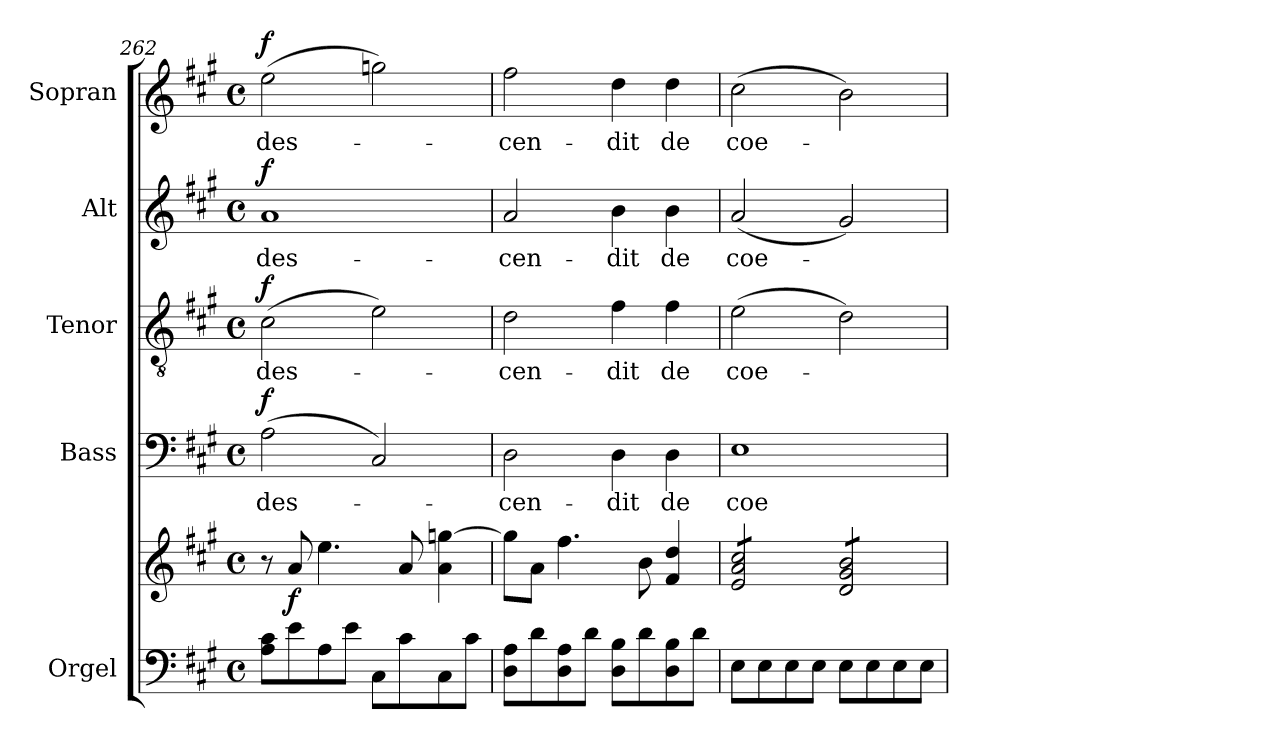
**kern	**kern	**dynam	**kern	**text	**dynam	**kern	**text	**dynam	**kern	**text	**dynam	**kern	**text	**dynam
*part5	*part5	*part5	*part4	*part4	*part4	*part3	*part3	*part3	*part2	*part2	*part2	*part1	*part1	*part1
*staff6	*staff5	*staff5/6	*staff4	*staff4	*staff4	*staff3	*staff3	*staff3	*staff2	*staff2	*staff2	*staff1	*staff1	*staff1
*I"Orgel	*	*	*I"Bass	*	*	*I"Tenor	*	*	*I"Alt	*	*	*I"Sopran	*	*
*I'Org.	*	*	*I'B.	*	*	*I'T.	*	*	*I'A.	*	*	*I'S.	*	*
*clefF4	*clefG2	*	*clefF4	*	*	*clefGv2	*	*	*clefG2	*	*	*clefG2	*	*
*k[f#c#g#]	*k[f#c#g#]	*	*k[f#c#g#]	*	*	*k[f#c#g#]	*	*	*k[f#c#g#]	*	*	*k[f#c#g#]	*	*
*A:	*A:	*	*A:	*	*	*A:	*	*	*A:	*	*	*A:	*	*
*M4/4	*M4/4	*	*M4/4	*	*	*M4/4	*	*	*M4/4	*	*	*M4/4	*	*
*met(c)	*met(c)	*	*met(c)	*	*	*met(c)	*	*	*met(c)	*	*	*met(c)	*	*
=262	=262	=262	=262	=262	=262	=262	=262	=262	=262	=262	=262	=262	=262	=262
!	!	!	!	!LO:LY:b	!LO:DY:a	!	!LO:LY:b	!LO:DY:a	!	!LO:LY:b	!LO:DY:a	!	!LO:LY:b	!LO:DY:a
8A\ 8c#\L	8r	.	(>2A\	des-	f	(>2c#\	des-	f	1a	des-	f	(>2ee\	des-	f
!	!	!LO:DY:b	!	!	!	!	!	!	!	!	!	!	!	!
8e\	8a/	f	.	.	.	.	.	.	.	.	.	.	.	.
8A\	4.ee\	.	.	.	.	.	.	.	.	.	.	.	.	.
8e\J	.	.	.	.	.	.	.	.	.	.	.	.	.	.
8C#\L	.	.	2C#/)	.	.	2e\)	.	.	.	.	.	2ggn\)	.	.
8c#\	8a/	.	.	.	.	.	.	.	.	.	.	.	.	.
8C#\	4a\ [4ggn\	.	.	.	.	.	.	.	.	.	.	.	.	.
8c#\J	.	.	.	.	.	.	.	.	.	.	.	.	.	.
=263	=263	=263	=263	=263	=263	=263	=263	=263	=263	=263	=263	=263	=263	=263
!	!	!	!	!LO:LY:b	!	!	!LO:LY:b	!	!	!LO:LY:b	!	!	!LO:LY:b	!
8D\ 8A\L	8gg\L]	.	2D\	-cen-	.	2d\	-cen-	.	2a/	-cen-	.	2ff#\	-cen-	.
8d\	8a\J	.	.	.	.	.	.	.	.	.	.	.	.	.
8D\ 8A\	4.ff#\	.	.	.	.	.	.	.	.	.	.	.	.	.
8d\J	.	.	.	.	.	.	.	.	.	.	.	.	.	.
!	!	!	!	!LO:LY:b	!	!	!LO:LY:b	!	!	!LO:LY:b	!	!	!LO:LY:b	!
8D\ 8B\L	.	.	4D\	-dit	.	4f#\	-dit	.	4b\	-dit	.	4dd\	-dit	.
8d\	8b\	.	.	.	.	.	.	.	.	.	.	.	.	.
!	!	!	!	!LO:LY:b	!	!	!LO:LY:b	!	!	!LO:LY:b	!	!	!LO:LY:b	!
8D\ 8B\	4f#/ 4dd/	.	4D\	de	.	4f#\	de	.	4b\	de	.	4dd\	de	.
8d\J	.	.	.	.	.	.	.	.	.	.	.	.	.	.
=264	=264	=264	=264	=264	=264	=264	=264	=264	=264	=264	=264	=264	=264	=264
!	!	!	!	!LO:LY:b	!	!	!LO:LY:b	!	!	!LO:LY:b	!	!	!LO:LY:b	!
*	*tremolo	*	*	*	*	*	*	*	*	*	*	*	*	*
8E\L	8e/ 8a/ 8cc#/L	.	1E	coe-	.	(>2e\	coe-	.	(<2a/	coe-	.	(>2cc#\	coe-	.
8E\	8e/ 8a/ 8cc#/	.	.	.	.	.	.	.	.	.	.	.	.	.
8E\	8e/ 8a/ 8cc#/	.	.	.	.	.	.	.	.	.	.	.	.	.
8E\J	8e/ 8a/ 8cc#/J	.	.	.	.	.	.	.	.	.	.	.	.	.
8E\L	8d/ 8g#/ 8b/L	.	.	.	.	2d\)	.	.	2g#/)	.	.	2b\)	.	.
8E\	8d/ 8g#/ 8b/	.	.	.	.	.	.	.	.	.	.	.	.	.
8E\	8d/ 8g#/ 8b/	.	.	.	.	.	.	.	.	.	.	.	.	.
8E\J	8d/ 8g#/ 8b/J	.	.	.	.	.	.	.	.	.	.	.	.	.
*	*Xtremolo	*	*	*	*	*	*	*	*	*	*	*	*	*
=	=	=	=	=	=	=	=	=	=	=	=	=	=	=
*-	*-	*-	*-	*-	*-	*-	*-	*-	*-	*-	*-	*-	*-	*-
